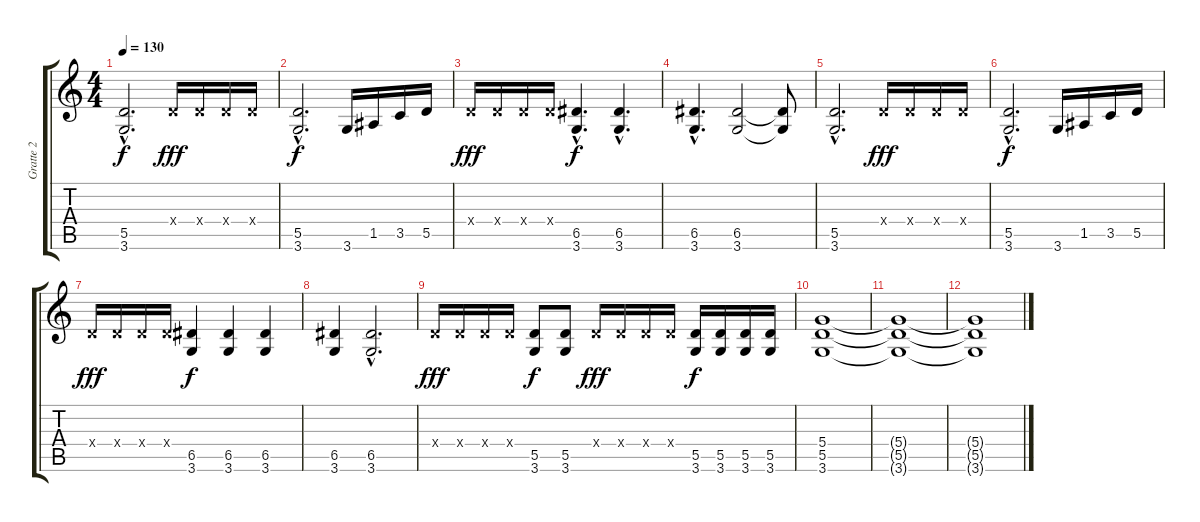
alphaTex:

\track ("Gratte 2" "Gratte 2") {instrument overdrivenguitar}
\staff {score tabs}
\tuning (E4 B3 G3 D3 A2 E2) {hide}
\ts (4 4)
\tempo 130
\clef g2
\ks c
(5.5{hac} 3.6{hac}).2{d dy f} 0.4{x}.16{dy fff} 0.4{x}.16 0.4{x}.16 0.4{x}.16 |
(5.5{hac} 3.6{hac}).2{d dy f} 3.6.16 1.5.16 3.5.16 5.5.16 |
0.4{x}.16{dy fff} 0.4{x}.16 0.4{x}.16 0.4{x}.16 (6.5{hac} 3.6{hac}).4{d dy f} (6.5{hac} 3.6{hac}).4{d} |
(6.5{hac} 3.6{hac}).4{d} (6.5 3.6).2 (6.5{t} 3.6{t}).8 |
(5.5{hac} 3.6{hac}).2{d} 0.4{x}.16{dy fff} 0.4{x}.16 0.4{x}.16 0.4{x}.16 |
(5.5{hac} 3.6{hac}).2{d dy f} 3.6.16 1.5.16 3.5.16 5.5.16 |
0.4{x}.16{dy fff} 0.4{x}.16 0.4{x}.16 0.4{x}.16 (6.5 3.6).4{dy f} (6.5 3.6).4 (6.5 3.6).4 |
(6.5 3.6).4 (6.5{hac} 3.6{hac}).2{d} |
0.4{x}.16{dy fff} 0.4{x}.16 0.4{x}.16 0.4{x}.16 (5.5 3.6).8{dy f} (5.5 3.6).8 0.4{x}.16{dy fff} 0.4{x}.16 0.4{x}.16 0.4{x}.16 (5.5 3.6).16{dy f} (5.5 3.6).16 (5.5 3.6).16 (5.5 3.6).16 |
(5.4 5.5 3.6).1 |
(5.4{t} 5.5{t} 3.6{t}).1 |
(5.4{t} 5.5{t} 3.6{t}).1
